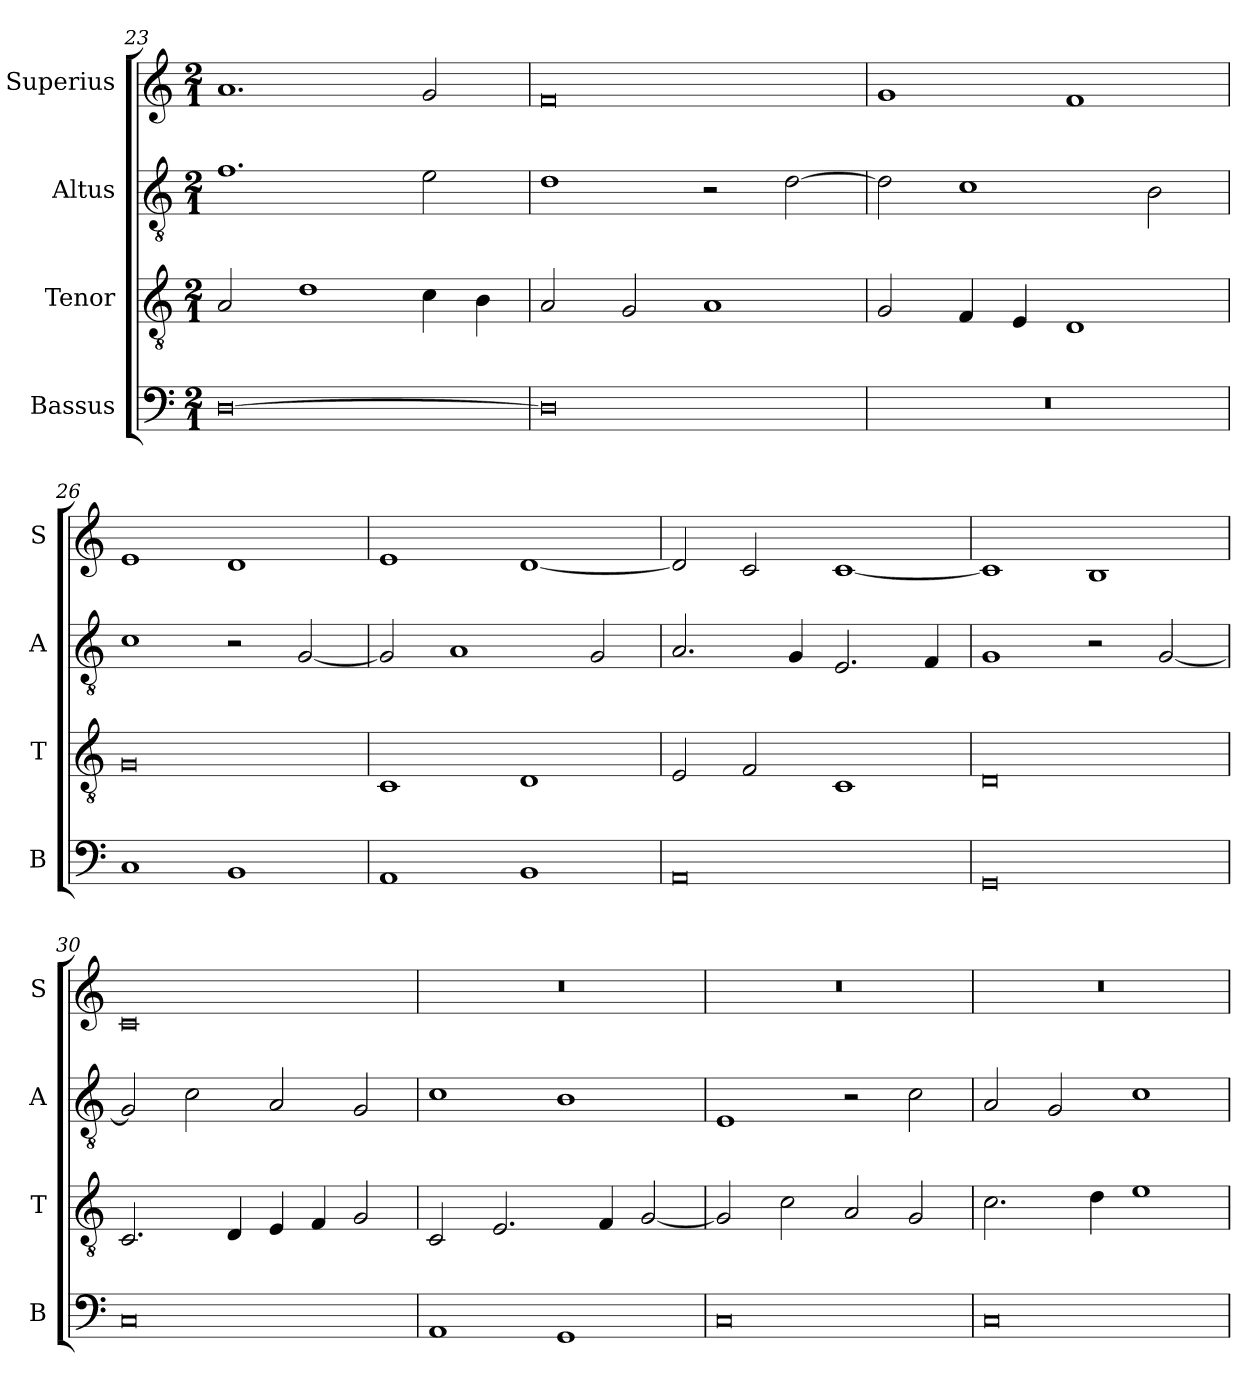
**kern	**kern	**kern	**kern
*part4	*part3	*part2	*part1
*staff4	*staff3	*staff2	*staff1
*I"Bassus	*I"Tenor	*I"Altus	*I"Superius
*I'B	*I'T	*I'A	*I'S
*clefF4	*clefGv2	*clefGv2	*clefG2
*k[]	*k[]	*k[]	*k[]
*M2/1	*M2/1	*M2/1	*M2/1
=23	=23	=23	=23
[0D	2A/	1.f	1.a
.	1d	.	.
.	4c\	2e\	2g/
.	4B\	.	.
=24	=24	=24	=24
0D]	2A/	1d	0f
.	2G/	.	.
.	1A	2r	.
.	.	[2d\	.
=25	=25	=25	=25
0r	2G/	2d\]	1g
.	4F/	1c	.
.	4E/	.	.
.	1D	.	1f
.	.	2B\	.
=26	=26	=26	=26
1C	0G	1c	1e
1BB	.	2r	1d
.	.	[2G/	.
=27	=27	=27	=27
1AA	1C	2G/]	1e
.	.	1A	.
1BB	1D	.	[1d
.	.	2G/	.
=28	=28	=28	=28
0AA	2E/	2.A/	2d/]
.	2F/	.	2c/
.	.	4G/	.
.	1C	2.E/	[1c
.	.	4F/	.
=29	=29	=29	=29
0GG	0D	1G	1c]
.	.	2r	1B
.	.	[2G/	.
=30	=30	=30	=30
0C	2.C/	2G/]	0c
.	.	2c\	.
.	4D/	.	.
.	4E/	2A/	.
.	4F/	.	.
.	2G/	2G/	.
=31	=31	=31	=31
1AA	2C/	1c	0r
.	2.E/	.	.
1GG	.	1B	.
.	4F/	.	.
.	[2G/	.	.
=32	=32	=32	=32
0C	2G/]	1E	0r
.	2c\	.	.
.	2A/	2r	.
.	2G/	2c\	.
=33	=33	=33	=33
0C	2.c\	2A/	0r
.	.	2G/	.
.	4d\	.	.
.	1e	1c	.
=	=	=	=
*-	*-	*-	*-
